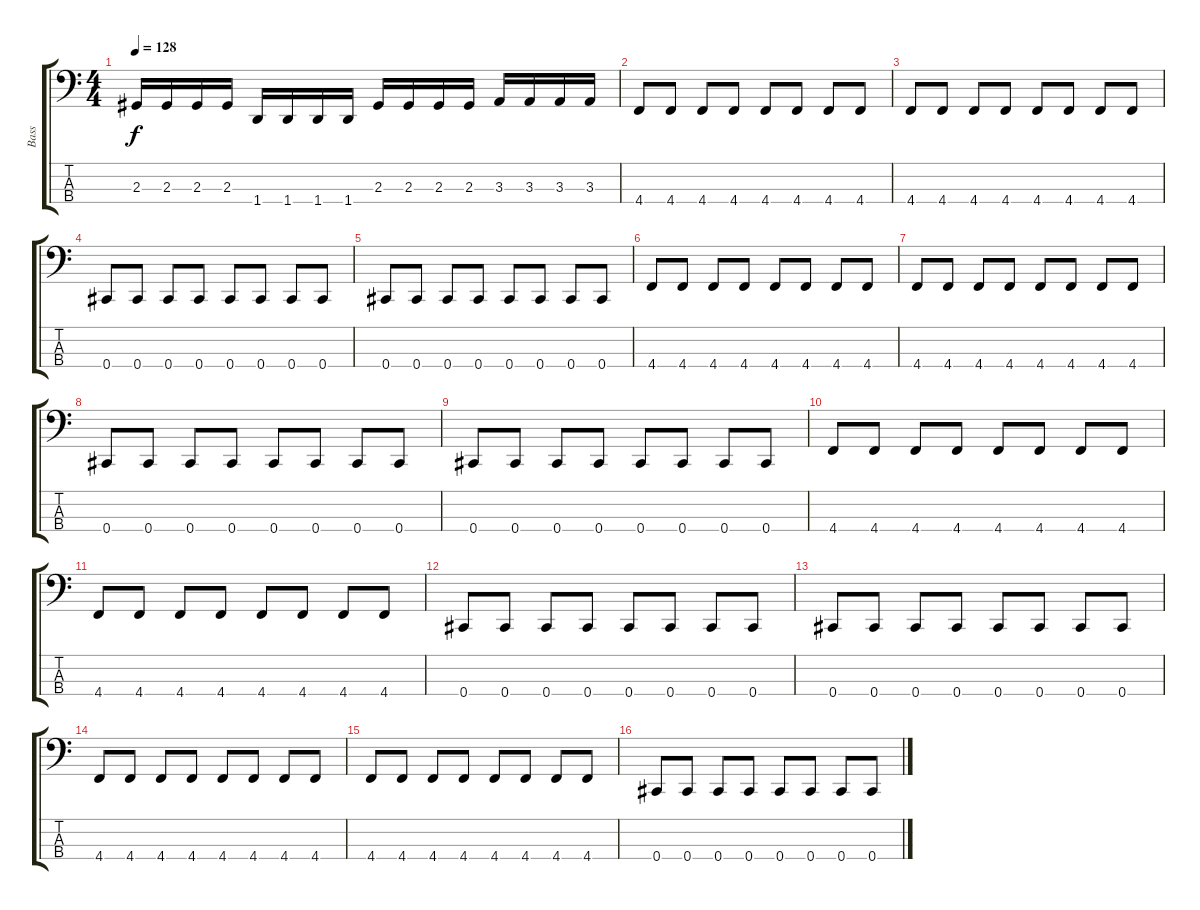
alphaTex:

\track ("Bass" "Bass") {instrument electricbasspick}
\staff {score tabs}
\tuning (E2 B1 Gb1 Db1) {hide}
\ts (4 4)
\tempo 128
\clef f4
\ks c
2.3.16{dy f} 2.3.16 2.3.16 2.3.16 1.4.16 1.4.16 1.4.16 1.4.16 2.3.16 2.3.16 2.3.16 2.3.16 3.3.16 3.3.16 3.3.16 3.3.16 |
4.4.8 4.4.8 4.4.8 4.4.8 4.4.8 4.4.8 4.4.8 4.4.8 |
4.4.8 4.4.8 4.4.8 4.4.8 4.4.8 4.4.8 4.4.8 4.4.8 |
0.4.8 0.4.8 0.4.8 0.4.8 0.4.8 0.4.8 0.4.8 0.4.8 |
0.4.8 0.4.8 0.4.8 0.4.8 0.4.8 0.4.8 0.4.8 0.4.8 |
4.4.8 4.4.8 4.4.8 4.4.8 4.4.8 4.4.8 4.4.8 4.4.8 |
4.4.8 4.4.8 4.4.8 4.4.8 4.4.8 4.4.8 4.4.8 4.4.8 |
0.4.8 0.4.8 0.4.8 0.4.8 0.4.8 0.4.8 0.4.8 0.4.8 |
0.4.8 0.4.8 0.4.8 0.4.8 0.4.8 0.4.8 0.4.8 0.4.8 |
4.4.8 4.4.8 4.4.8 4.4.8 4.4.8 4.4.8 4.4.8 4.4.8 |
4.4.8 4.4.8 4.4.8 4.4.8 4.4.8 4.4.8 4.4.8 4.4.8 |
0.4.8 0.4.8 0.4.8 0.4.8 0.4.8 0.4.8 0.4.8 0.4.8 |
0.4.8 0.4.8 0.4.8 0.4.8 0.4.8 0.4.8 0.4.8 0.4.8 |
4.4.8 4.4.8 4.4.8 4.4.8 4.4.8 4.4.8 4.4.8 4.4.8 |
4.4.8 4.4.8 4.4.8 4.4.8 4.4.8 4.4.8 4.4.8 4.4.8 |
0.4.8 0.4.8 0.4.8 0.4.8 0.4.8 0.4.8 0.4.8 0.4.8
